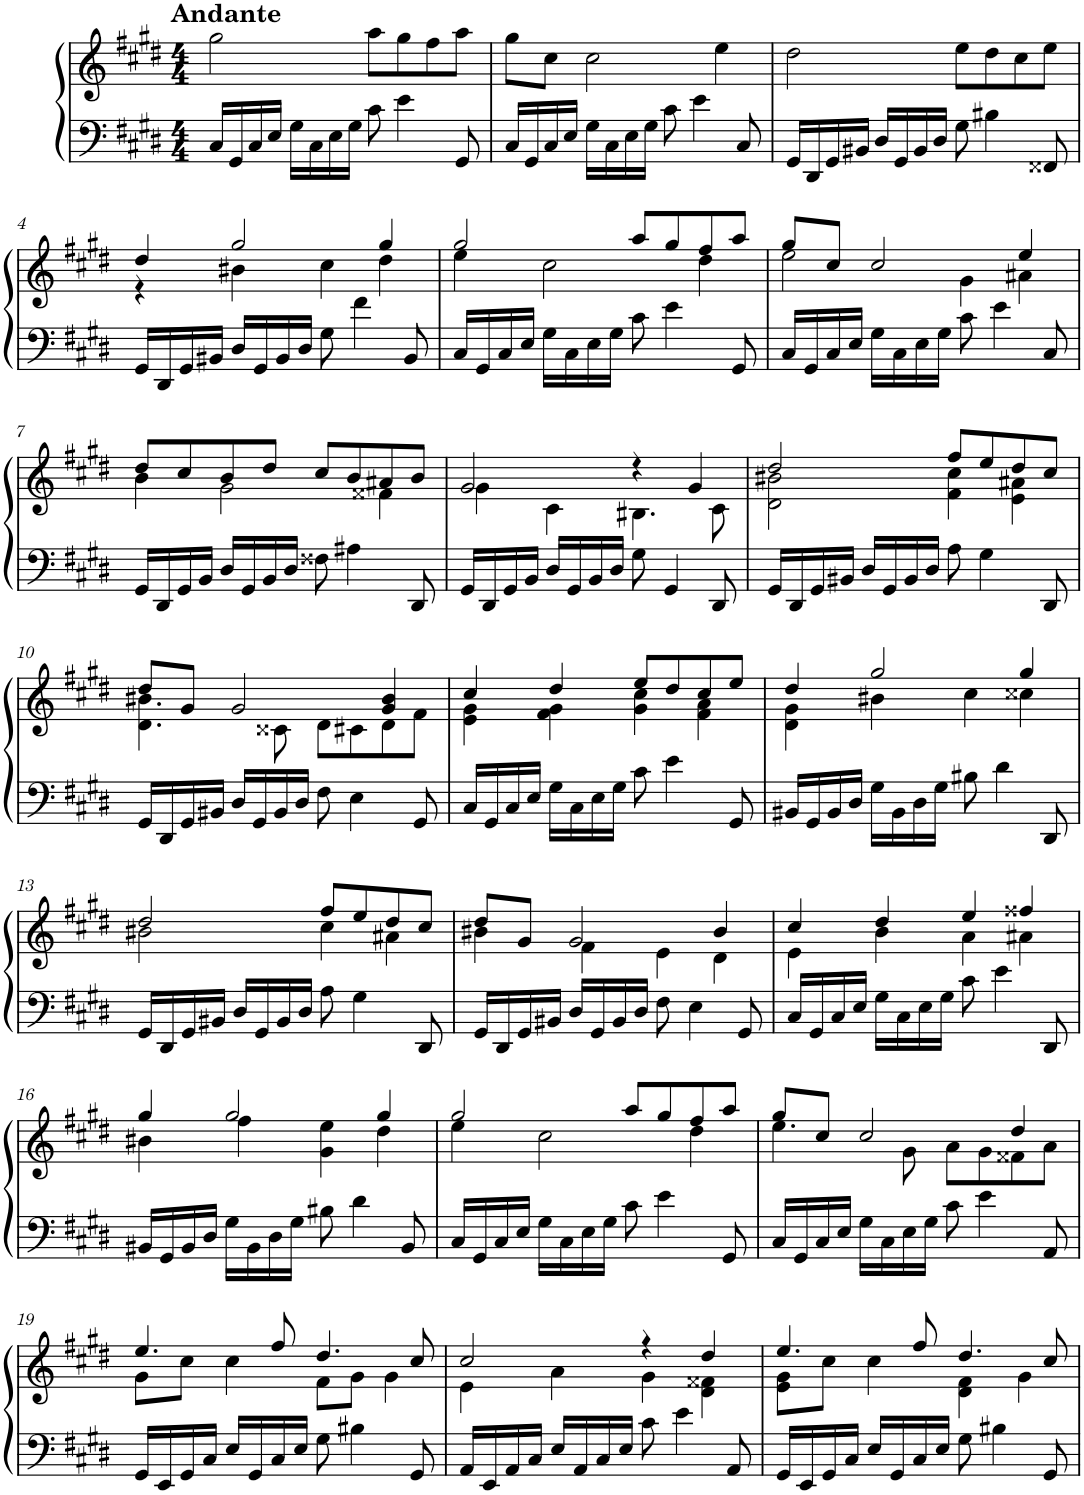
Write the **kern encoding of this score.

**kern	**kern
*part1	*part1
*staff2	*staff1
*I"Piano	*
*I'Pno.	*
*clefF4	*clefG2
*k[f#c#g#d#]	*k[f#c#g#d#]
*M4/4	*M4/4
=1	=1
!	!LO:TX:a:B:t=Andante
16C#/LL	2gg#\
16GG#/	.
16C#/	.
16E/JJ	.
16G#\LL	.
16C#\	.
16E\	.
16G#\JJ	.
8c#\	8aa\L
4e\	8gg#\
.	8ff#\
8GG#/	8aa\J
=2	=2
16C#/LL	8gg#\L
16GG#/	.
16C#/	8cc#\J
16E/JJ	.
16G#\LL	2cc#\
16C#\	.
16E\	.
16G#\JJ	.
8c#\	.
4e\	.
.	4ee\
8C#/	.
=3	=3
16GG#/LL	2dd#\
16DD#/	.
16GG#/	.
16BB#X/JJ	.
16D#/LL	.
16GG#/	.
16BB#/	.
16D#/JJ	.
8G#\	8ee\L
4B#X\	8dd#\
.	8cc#\
8FF##X/	8ee\J
!!LO:LB:g=z
=4	=4
*	*^
16GG#/LL	4dd#/	4r
16DD#/	.	.
16GG#/	.	.
16BB#X/JJ	.	.
16D#/LL	2gg#/	4b#X\
16GG#/	.	.
16BB#/	.	.
16D#/JJ	.	.
8G#\	.	4cc#\
4f#\	.	.
.	4gg#/	4dd#\
8BB#/	.	.
=5	=5	=5
16C#/LL	2gg#/	4ee\
16GG#/	.	.
16C#/	.	.
16E/JJ	.	.
16G#\LL	.	2cc#\
16C#\	.	.
16E\	.	.
16G#\JJ	.	.
8c#\	8aa/L	.
4e\	8gg#/	.
.	8ff#/	4dd#\
8GG#/	8aa/J	.
=6	=6	=6
16C#/LL	8gg#/L	2ee\
16GG#/	.	.
16C#/	8cc#/J	.
16E/JJ	.	.
16G#\LL	2cc#/	.
16C#\	.	.
16E\	.	.
16G#\JJ	.	.
8c#\	.	4g#\
4e\	.	.
.	4ee/	4a#X\
8C#/	.	.
!!LO:LB:g=z	!!
=7	=7	=7
16GG#/LL	8dd#/L	4b\
16DD#/	.	.
16GG#/	8cc#/	.
16BB/JJ	.	.
16D#/LL	8b/	2g#\
16GG#/	.	.
16BB/	8dd#/J	.
16D#/JJ	.	.
8F##X\	8cc#/L	.
4A#X\	8b/	.
.	8a#X/	4f##X\
8DD#/	8b/J	.
=8	=8	=8
16GG#/LL	2g#/	4g#\
16DD#/	.	.
16GG#/	.	.
16BB/JJ	.	.
16D#/LL	.	4c#\
16GG#/	.	.
16BB/	.	.
16D#/JJ	.	.
8G#\	4r	4.B#X\
4GG#/	.	.
.	4g#/	.
8DD#/	.	8c#\
=9	=9	=9
16GG#/LL	2dd#/	2d#\ 2b#X\
16DD#/	.	.
16GG#/	.	.
16BB#X/JJ	.	.
16D#/LL	.	.
16GG#/	.	.
16BB#/	.	.
16D#/JJ	.	.
8A\	8ff#/L	4f#\ 4cc#\
4G#\	8ee/	.
.	8dd#/	4e\ 4a#X\
8DD#/	8cc#/J	.
!!LO:LB:g=z	!!
=10	=10	=10
16GG#/LL	8dd#/L	4.d#\ 4.b#X\
16DD#/	.	.
16GG#/	8g#/J	.
16BB#X/JJ	.	.
16D#/LL	2g#/	.
16GG#/	.	.
16BB#/	.	8c##X\
16D#/JJ	.	.
8F#\	.	8d#\L
4E\	.	8c#X\
.	4g#/ 4b#/	8d#\
8GG#/	.	8f#\J
=11	=11	=11
16C#/LL	4cc#/	4e\ 4g#\
16GG#/	.	.
16C#/	.	.
16E/JJ	.	.
16G#\LL	4dd#/	4f#\ 4g#\
16C#\	.	.
16E\	.	.
16G#\JJ	.	.
8c#\	8ee/L	4g#\ 4cc#\
4e\	8dd#/	.
.	8cc#/	4f#\ 4a\
8GG#/	8ee/J	.
=12	=12	=12
16BB#X/LL	4dd#/	4d#\ 4g#\
16GG#/	.	.
16BB#/	.	.
16D#/JJ	.	.
16G#\LL	2gg#/	4b#X\
16BB#\	.	.
16D#\	.	.
16G#\JJ	.	.
8B#X\	.	4cc#\
4d#\	.	.
.	4gg#/	4cc##X\
8DD#/	.	.
!!LO:LB:g=z	!!
=13	=13	=13
16GG#/LL	2dd#/	2b#X\
16DD#/	.	.
16GG#/	.	.
16BB#X/JJ	.	.
16D#/LL	.	.
16GG#/	.	.
16BB#/	.	.
16D#/JJ	.	.
8A\	8ff#/L	4cc#\
4G#\	8ee/	.
.	8dd#/	4a#X\
8DD#/	8cc#/J	.
=14	=14	=14
16GG#/LL	8dd#/L	4b#X\
16DD#/	.	.
16GG#/	8g#/J	.
16BB#X/JJ	.	.
16D#/LL	2g#/	4f#\
16GG#/	.	.
16BB#/	.	.
16D#/JJ	.	.
8F#\	.	4e\
4E\	.	.
.	4b#/	4d#\
8GG#/	.	.
=15	=15	=15
16C#/LL	4cc#/	4e\
16GG#/	.	.
16C#/	.	.
16E/JJ	.	.
16G#\LL	4dd#/	4b\
16C#\	.	.
16E\	.	.
16G#\JJ	.	.
8c#\	4ee/	4a\
4e\	.	.
.	4ff##X/	4a#X\
8DD#/	.	.
!!LO:LB:g=z	!!
=16	=16	=16
16BB#X/LL	4gg#/	4b#X\
16GG#/	.	.
16BB#/	.	.
16D#/JJ	.	.
16G#\LL	2gg#/	4ff#\
16BB#\	.	.
16D#\	.	.
16G#\JJ	.	.
8B#X\	.	4g#\ 4ee\
4d#\	.	.
.	4gg#/	4dd#\
8BB#/	.	.
=17	=17	=17
16C#/LL	2gg#/	4ee\
16GG#/	.	.
16C#/	.	.
16E/JJ	.	.
16G#\LL	.	2cc#\
16C#\	.	.
16E\	.	.
16G#\JJ	.	.
8c#\	8aa/L	.
4e\	8gg#/	.
.	8ff#/	4dd#\
8GG#/	8aa/J	.
=18	=18	=18
16C#/LL	8gg#/L	4.ee\
16GG#/	.	.
16C#/	8cc#/J	.
16E/JJ	.	.
16G#\LL	2cc#/	.
16C#\	.	.
16E\	.	8g#\
16G#\JJ	.	.
8c#\	.	8a\L
4e\	.	8g#\
.	4dd#/	8f##X\
8AA/	.	8a\J
!!LO:LB:g=z	!!
=19	=19	=19
16GG#/LL	4.ee/	8g#\L
16EE/	.	.
16GG#/	.	8cc#\J
16C#/JJ	.	.
16E/LL	.	4cc#\
16GG#/	.	.
16C#/	8ff#/	.
16E/JJ	.	.
8G#\	4.dd#/	8f#\L
4B#X\	.	8g#\J
.	.	4g#\
8GG#/	8cc#/	.
=20	=20	=20
16AA/LL	2cc#/	4e\
16EE/	.	.
16AA/	.	.
16C#/JJ	.	.
16E/LL	.	4a\
16AA/	.	.
16C#/	.	.
16E/JJ	.	.
8c#\	4r	4g#\
4e\	.	.
.	4dd#/	4d#\ 4f##X\
8AA/	.	.
=21	=21	=21
16GG#/LL	4.ee/	8e\ 8g#\L
16EE/	.	.
16GG#/	.	8cc#\J
16C#/JJ	.	.
16E/LL	.	4cc#\
16GG#/	.	.
16C#/	8ff#/	.
16E/JJ	.	.
8G#\	4.dd#/	4d#\ 4f#\
4B#X\	.	.
.	.	4g#\
8GG#/	8cc#/	.
*	*v	*v
=	=
*-	*-
